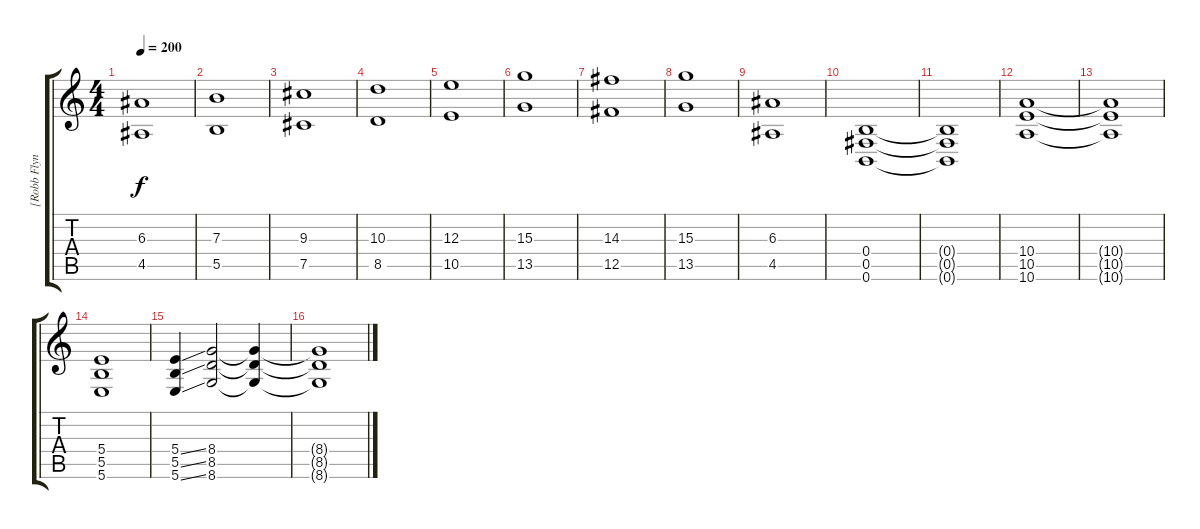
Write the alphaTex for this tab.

\track ("[Robb Flynn] Guitar" "[Robb Flyn") {instrument distortionguitar}
\staff {score tabs}
\tuning (Db4 Ab3 E3 B2 Gb2 B1) {hide}
\ts (4 4)
\tempo 200
\clef g2
\ks c
(6.3 4.5).1{dy f} |
(7.3 5.5).1 |
(9.3 7.5).1 |
(10.3 8.5).1 |
(12.3 10.5).1 |
(15.3 13.5).1 |
(14.3 12.5).1 |
(15.3 13.5).1 |
(6.3 4.5).1 |
(0.4 0.5 0.6).1 |
(0.4{t} 0.5{t} 0.6{t}).1 |
(10.4 10.5 10.6).1 |
(10.4{t} 10.5{t} 10.6{t}).1 |
(5.4 5.5 5.6).1 |
(5.4{ss} 5.5{ss} 5.6{ss}).4 (8.4 8.5 8.6).2 (8.4{t} 8.5{t} 8.6{t}).4 |
(8.4{t} 8.5{t} 8.6{t}).1
